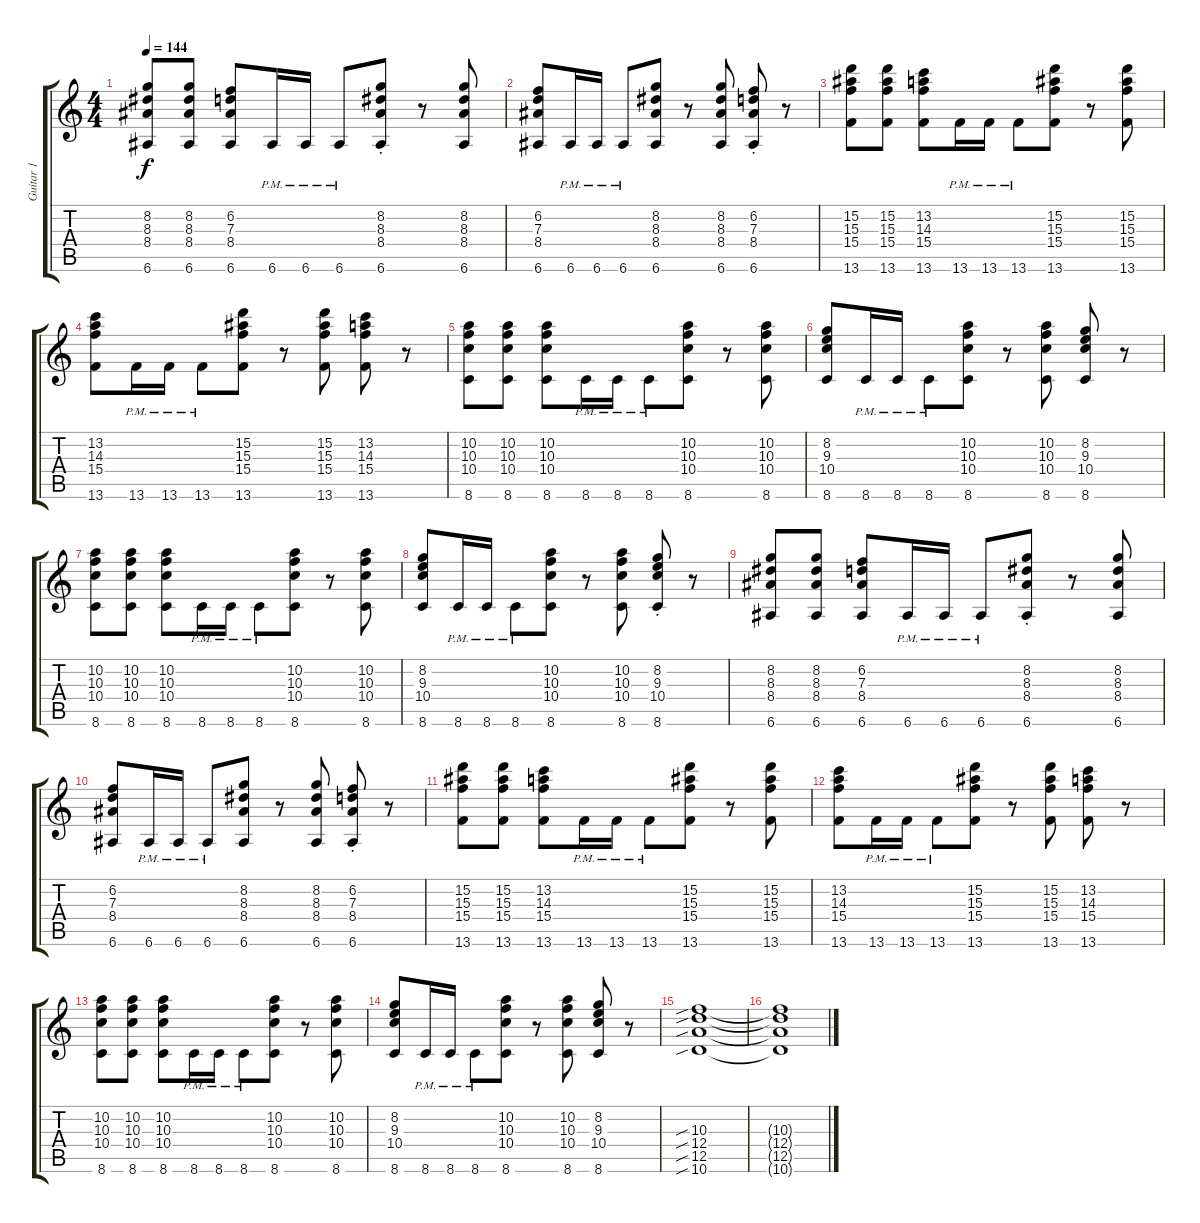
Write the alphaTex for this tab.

\track ("Guitar 1" "Guitar 1") {instrument overdrivenguitar}
\staff {score tabs}
\tuning (E4 B3 G3 D3 A2 E2) {hide}
\ts (4 4)
\tempo 144
\clef g2
\ks c
(8.2 8.3 8.4 6.6).8{dy f} (8.2 8.3 8.4 6.6).8 (6.2 7.3 8.4 6.6).8 6.6{pm}.16 6.6{pm}.16 6.6{pm}.8 (8.2{st} 8.3 8.4 6.6).8 r.8 (8.2 8.3 8.4 6.6).8 |
(6.2 7.3 8.4 6.6).8 6.6{pm}.16 6.6{pm}.16 6.6{pm}.8 (8.2 8.3 8.4 6.6).8 r.8 (8.2 8.3 8.4 6.6).8 (6.2{st} 7.3 8.4 6.6).8 r.8 |
(15.2 15.3 15.4 13.6).8 (15.2 15.3 15.4 13.6).8 (13.2 14.3 15.4 13.6).8 13.6{pm}.16 13.6{pm}.16 13.6{pm}.8 (15.2 15.3 15.4 13.6).8 r.8 (15.2 15.3 15.4 13.6).8 |
(13.2 14.3 15.4 13.6).8 13.6{pm}.16 13.6{pm}.16 13.6{pm}.8 (15.2 15.3 15.4 13.6).8 r.8 (15.2 15.3 15.4 13.6).8 (13.2 14.3 15.4 13.6).8 r.8 |
(10.2 10.3 10.4 8.6).8 (10.2 10.3 10.4 8.6).8 (10.2 10.3 10.4 8.6).8 8.6{pm}.16 8.6{pm}.16 8.6{pm}.8 (10.2 10.3 10.4 8.6).8 r.8 (10.2 10.3 10.4 8.6).8 |
(8.2 9.3 10.4 8.6).8 8.6{pm}.16 8.6{pm}.16 8.6{pm}.8 (10.2 10.3 10.4 8.6).8 r.8 (10.2 10.3 10.4 8.6).8 (8.2 9.3 10.4 8.6).8 r.8 |
(10.2 10.3 10.4 8.6).8 (10.2 10.3 10.4 8.6).8 (10.2 10.3 10.4 8.6).8 8.6{pm}.16 8.6{pm}.16 8.6{pm}.8 (10.2 10.3 10.4 8.6).8 r.8 (10.2 10.3 10.4 8.6).8 |
(8.2 9.3 10.4 8.6).8 8.6{pm}.16 8.6{pm}.16 8.6{pm}.8 (10.2 10.3 10.4 8.6).8 r.8 (10.2 10.3 10.4 8.6).8 (8.2{st} 9.3 10.4 8.6).8 r.8 |
(8.2 8.3 8.4 6.6).8 (8.2 8.3 8.4 6.6).8 (6.2 7.3 8.4 6.6).8 6.6{pm}.16 6.6{pm}.16 6.6{pm}.8 (8.2{st} 8.3 8.4 6.6).8 r.8 (8.2 8.3 8.4 6.6).8 |
(6.2 7.3 8.4 6.6).8 6.6{pm}.16 6.6{pm}.16 6.6{pm}.8 (8.2 8.3 8.4 6.6).8 r.8 (8.2 8.3 8.4 6.6).8 (6.2{st} 7.3 8.4 6.6).8 r.8 |
(15.2 15.3 15.4 13.6).8 (15.2 15.3 15.4 13.6).8 (13.2 14.3 15.4 13.6).8 13.6{pm}.16 13.6{pm}.16 13.6{pm}.8 (15.2 15.3 15.4 13.6).8 r.8 (15.2 15.3 15.4 13.6).8 |
(13.2 14.3 15.4 13.6).8 13.6{pm}.16 13.6{pm}.16 13.6{pm}.8 (15.2 15.3 15.4 13.6).8 r.8 (15.2 15.3 15.4 13.6).8 (13.2 14.3 15.4 13.6).8 r.8 |
(10.2 10.3 10.4 8.6).8 (10.2 10.3 10.4 8.6).8 (10.2 10.3 10.4 8.6).8 8.6{pm}.16 8.6{pm}.16 8.6{pm}.8 (10.2 10.3 10.4 8.6).8 r.8 (10.2 10.3 10.4 8.6).8 |
(8.2 9.3 10.4 8.6).8 8.6{pm}.16 8.6{pm}.16 8.6{pm}.8 (10.2 10.3 10.4 8.6).8 r.8 (10.2 10.3 10.4 8.6).8 (8.2 9.3 10.4 8.6).8 r.8 |
(10.3{sib} 12.4{sib} 12.5{sib} 10.6{sib}).1 |
(10.3{t} 12.4{t} 12.5{t} 10.6{t}).1
